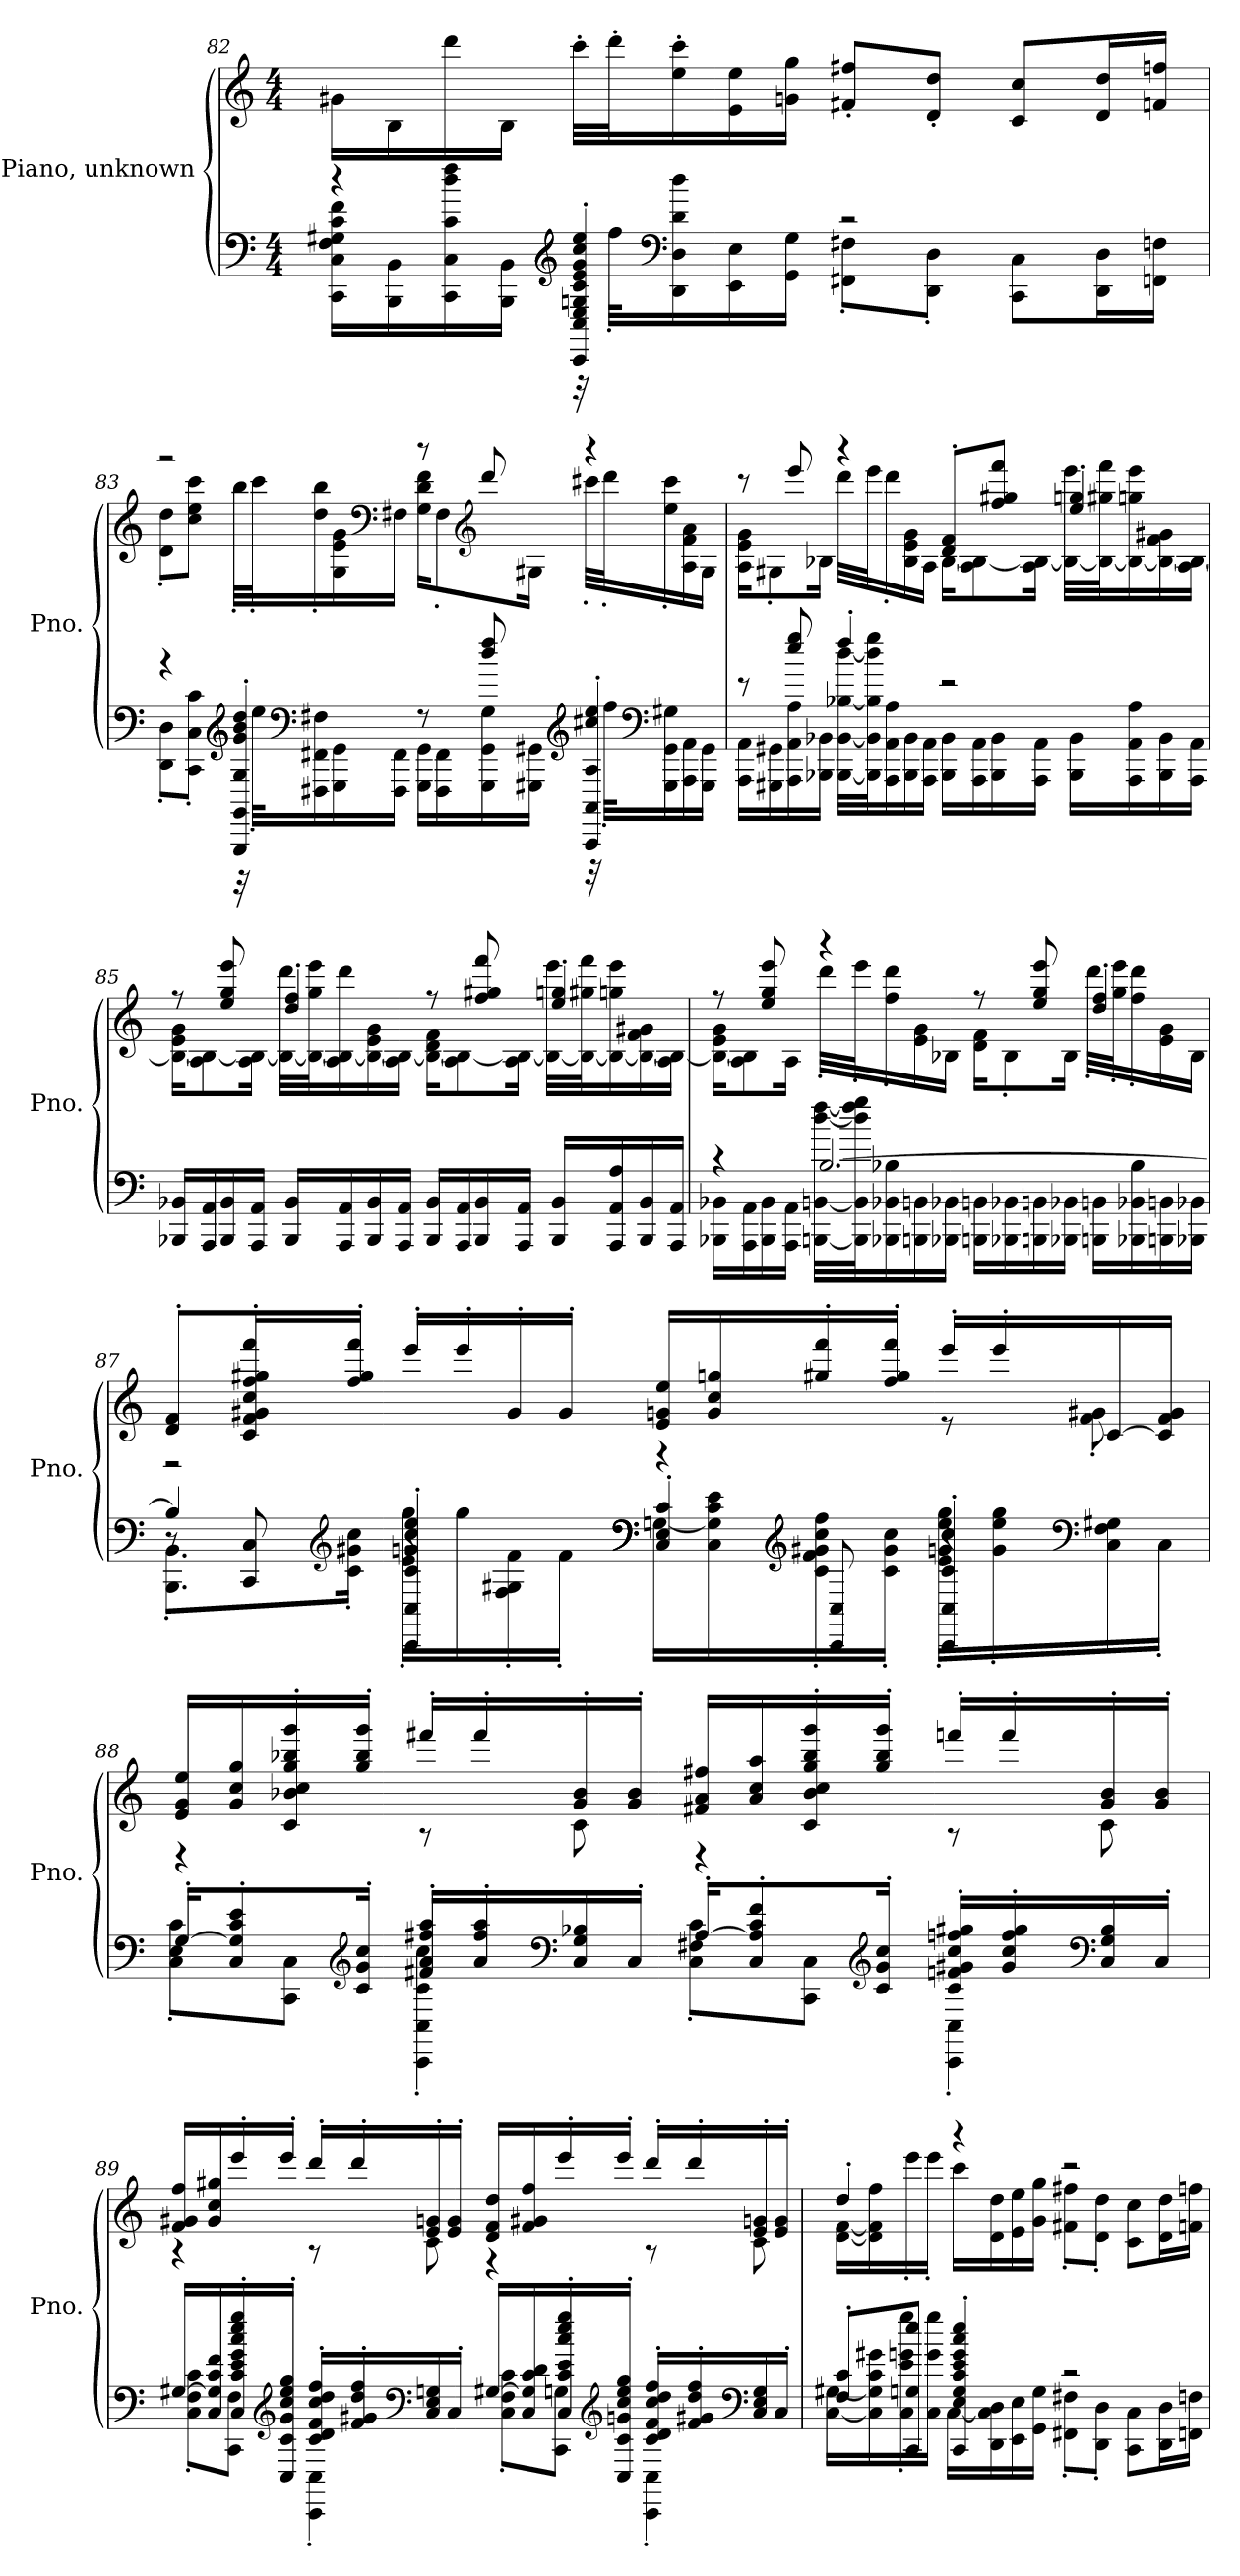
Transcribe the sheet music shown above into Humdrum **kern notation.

**kern	**kern
*part1	*part1
*staff2	*staff1
*I"Piano, unknown	*
*I'Pno.	*
!!LO:LB:g=z
*clefF4	*clefG2
*k[]	*k[]
*M4/4	*M4/4
=82	=82
*^	*
4r	16CC\ 16C\ 16F\ 16G#X\ 16c\ 16f\LL	16g#X\LL
.	16BBB\ 16BB\	16B\
.	16CC\ 16C\ 16c\ 16dd\ 16ff\	16ddd\
.	16BBB\ 16BB\JJ	16B\JJ
*clefG2	*	*
4CC/' 4C/' 4E/' 4Gn/' 4c/' 4e/' 4g/' 4cc/' 4ee/'	32r	32ccc'\LLL
.	32ff'\KLL	32ddd'\J
*clefF4	*	*
.	16DD\ 16D\ 16d\ 16dd\	16ee\' 16ccc\'
.	16EE\ 16E\	16e\ 16ee\
.	16GG\ 16G\JJ	16gn\ 16gg\JJ
2r	8FF#X\' 8F#X\'L	8f#X/' 8ff#X/'L
.	8DD\' 8D\'J	8d/' 8dd/'J
.	8CC\ 8C\L	8c/ 8cc/L
.	16DD\ 16D\L	16d/ 16dd/L
.	16FFn\ 16Fn\JJ	16fn/ 16ffn/JJ
!!LO:LB:g=z
=83	=83	=83
*	*	*^
4r	8DD\' 8D\'L	2r	8d\' 8dd\'L
.	8CC\' 8C\' 8c\'J	.	8cc\ 8ee\ 8ccc\J
*clefG2	*	*	*
4GGG/' 4GG/' 4G/' 4g/' 4b/' 4dd/'	32r	.	32bb'\LLL
.	32ee'\KLL	.	32ccc'\J
*clefF4	*	*	*
.	16FFF#X\ 16FF#X\ 16F#X\	.	16dd\' 16bb\'
.	16GGG\ 16GG\	.	16G\ 16e\ 16g\
*	*	*clefF4	*
.	16FFF#\ 16FF#\JJ	.	16F#X\JJ
8r	16GGG\ 16GG\LL	8r	16G\ 16d\ 16f\KL
.	16FFF#\ 16FF#\	.	8F#'\
*	*	*clefG2	*
8dd/ 8ff/	16GGG\ 16GG\ 16G\	8ddd/	.
.	16GGG#X\ 16GG#X\JJ	.	16G#X\Jk
*clefG2	*	*	*
4AAA/' 4AA/' 4A/' 4cc#X/' 4ee/'	32r	4r	32ccc#X'\LLL
.	32ff'\KLL	.	32ddd'\J
*clefF4	*	*	*
.	16GGG#\ 16GG#\ 16G#X\	.	16ee\' 16ccc#\'
.	16AAA\ 16AA\	.	16A\ 16f\ 16a\
.	16GGG#\ 16GG#\JJ	.	16G#\JJ
!!LO:LB:g=z	!!
=84	=84	=84	=84
8r	16AAA\ 16AA\LL	8r	16A\ 16e\ 16g\KL
.	16GGG#X\ 16GG#X\	.	8G#X'\
8ee/ 8gg/	16AAA\ 16AA\ 16A\	8eee/	.
.	16BBB-X\ 16BB-X\JJ	.	16B-X\Jk
4ff'/	[32BBB-\ [32BB-\ [32B-X\ [32dd\LLL	4r	32ddd\LLL
.	32BBB-\] 32BB-\] 32B-\] 32dd\] 32gg\J	.	32eee\J
.	16AAA\ 16AA\ 16A\	.	16ddd'\
.	16BBB-\ 16BB-\	.	16B-\ 16e\ 16g\
.	16AAA\ 16AA\JJ	.	16A\JJ
2r	16BBB-\ 16BB-\LL	8d/' 8f/'L	[16B-\KL
.	16AAA\ 16AA\	.	8A\ 8B-\_
.	16BBB-\ 16BB-\	8ff/ 8gg#X/ 8fff/J	.
.	16AAA\ 16AA\JJ	.	16A\ 16B-\_Jk
.	16BBB-\ 16BB-\LL	4ee/' 4ggn/'	32B-\_ 32eee\LLL
.	.	.	32B-\_ 32gg#X\ 32fff\J
.	16AAA\ 16AA\ 16A\	.	16B-\_ 16ggn\ 16eee\
.	16BBB-\ 16BB-\	.	16B-\_ 16f\ 16g#X\
.	16AAA\ 16AA\JJ	.	16A\ 16B-\_JJ
*v	*v	*	*
!!LO:LB:g=z	!!
=85	=85	=85
16BBB-X/ 16BB-X/LL	8r	16B-\_ 16e\ 16g\KL
16AAA/ 16AA/	.	8A\ 8B-\_
16BBB-/ 16BB-/	8ee/ 8gg/ 8eee/	.
16AAA/ 16AA/JJ	.	16A\ 16B-\_Jk
16BBB-/ 16BB-/LL	4dd/' 4ff/'	32B-\_ 32ddd\LLL
.	.	32B-\_ 32gg\ 32eee\J
16AAA/ 16AA/	.	16A\ 16B-\_ 16ddd\
16BBB-/ 16BB-/	.	16B-\_ 16e\ 16g\
16AAA/ 16AA/JJ	.	16A\ 16B-\_JJ
16BBB-/ 16BB-/LL	8r	16B-\_ 16d\ 16f\KL
16AAA/ 16AA/	.	8A\ 8B-\_
16BBB-/ 16BB-/	8ff/ 8gg#X/ 8fff/	.
16AAA/ 16AA/JJ	.	16A\ 16B-\_Jk
16BBB-/ 16BB-/LL	4ee/' 4ggn/'	32B-\_ 32eee\LLL
.	.	32B-\_ 32gg#X\ 32fff\J
16AAA/ 16AA/ 16A/	.	16B-\_ 16ggn\ 16eee\
16BBB-/ 16BB-/	.	16B-\_ 16f\ 16g#X\
16AAA/ 16AA/JJ	.	16A\ 16B-\_JJ
!!LO:PB:g=z	!!
=86	=86	=86
*^	*	*
4r	16BBB-X\ 16BB-X\LL	8r	16B-\_ 16e\ 16g\KL
.	16AAA\ 16AA\	.	8A\ 8B-\]
.	16BBB-\ 16BB-\	8ee/ 8gg/ 8eee/	.
.	16AAA\ 16AA\JJ	.	16A\Jk
[2.B/	[32BBBn\ [32BBn\ [32dd\ [32ff\LLL	4r	32ddd'\LLL
.	32BBB\] 32BB\] 32dd\] 32ff\] 32gg\J	.	32eee'\J
.	16BBB-X\ 16BB-X\ 16B-X\	.	16ff\' 16ddd\'
.	16BBBn\ 16BBn\	.	16e\ 16g\
.	16BBB-X\ 16BB-X\JJ	.	16B-X\JJ
.	16BBBn\ 16BBn\LL	8r	16d\ 16f\KL
.	16BBB-X\ 16BB-X\	.	8B-'\
.	16BBBn\ 16BBn\	8ee/ 8gg/ 8eee/	.
.	16BBB-X\ 16BB-X\JJ	.	16B-\Jk
.	16BBBn\ 16BBn\LL	4dd/' 4ff/'	32ddd'\LLL
.	.	.	32gg\' 32eee\'J
.	16BBB-X\ 16BB-X\ 16B-\	.	16ff\' 16ddd\'
.	16BBBn\ 16BBn\	.	16e\ 16g\
.	16BBB-X\ 16BB-X\JJ	.	16B-\JJ
!!LO:LB:g=z	!!
=87	=87	=87	=87
*	*^	*	*
4B/]	8.BBB\' 8.BB\'L	8r	8d/' 8f/'L	2r
.	.	8CC/ 8C/	16c/' 16f/' 16g#X/' 16cc/' 16ff/' 16gg#X/' 16fff/'L	.
*clefG2	*	*	*	*
.	16c\' 16g#X\' 16cc\'Jk	.	16ff/' 16gg#/' 16fff/'JJ	.
4CC/' 4C/' 4c/' 4gn/' 4cc/' 4ee/'	16e\' 16gg\'LL	4r	16eee'/LL	.
.	16gg\	.	16eee'/	.
.	16F\' 16G#X\' 16f\'	.	16g#'/	.
.	16f'\JJ	.	16g#'/JJ	.
*clefF4	*	*	*	*
4C/' 4E/' 4c/'	[16Gn\LL	8r	16e/ 16gn/ 16ee/LL	4r
.	16C\ 16G\] 16c\ 16e\	.	16g/ 16cc/ 16ggn/	.
*clefG2	*	*	*	*
.	16c\' 16f\' 16g#X\' 16cc\' 16ff\'	8CC/ 8C/	16gg#X/' 16fff/'	.
.	16c\' 16g#\' 16cc\'JJ	.	16ff/' 16gg#/' 16fff/'JJ	.
4CC/' 4C/' 4c/' 4cc/'	16e\' 16gn\' 16ee\' 16gg\'LL	4r	16eee'/LL	8r
.	16g\' 16ee\' 16gg\'	.	16eee'/	.
*clefF4	*	*	*	*
.	16C\ 16F\ 16G#X\	.	[16c/	8f\' 8g#X\'
.	16C'\JJ	.	16c/] 16f/ 16g#/JJ	.
*	*v	*v	*	*
!!LO:LB:g=z	!!
=88	=88	=88	=88
[16G'/KL	8C\' 8E\' 8c\'L	16e/ 16g/ 16ee/LL	4r
8C/' 8G/]' 8c/' 8e/'	.	16g/ 16cc/ 16gg/	.
.	8CC\ 8C\J	16c/' 16b-X/' 16cc/' 16gg/' 16bb-X/' 16ggg/'	.
*clefG2	*	*	*
16c/' 16g/' 16cc/'Jk	.	16gg/' 16bb-/' 16ggg/'JJ	.
16f#X/' 16a/' 16ff#X/' 16aa/'LL	4CC\' 4C\' 4c\' 4cc\'	16fff#X'/LL	8r
16a/' 16ff#/' 16aa/'	.	16fff#'/	.
*clefF4	*	*	*
16C/ 16G/ 16B-X/	.	16g/' 16b-/'	8c\
16C'/JJ	.	16g/' 16b-/'JJ	.
[16A'/KL	8C\' 8F#X\' 8c\'L	16f#X/ 16a/ 16ff#X/LL	4r
8C/' 8A/]' 8c/' 8f#/'	.	16a/ 16cc/ 16aa/	.
.	8CC\ 8C\J	16c/' 16b-/' 16cc/' 16gg/' 16bb-/' 16ggg/'	.
*clefG2	*	*	*
16c/' 16g/' 16cc/'Jk	.	16gg/' 16bb-/' 16ggg/'JJ	.
16c/' 16fn/' 16g#X/' 16cc/' 16ffn/' 16gg#X/'LL	4CC\' 4C\'	16fffn'/LL	8r
16g#/' 16cc/' 16ff/' 16gg#/'	.	16fff'/	.
*clefF4	*	*	*
16C/ 16G/ 16B-/	.	16g/' 16b-/'	8c\
16C'/JJ	.	16g/' 16b-/'JJ	.
!!LO:LB:g=z	!!
=89	=89	=89	=89
[16G#X/LL	8C\' 8F\' 8c\'L	16f/ 16g#X/ 16ff/LL	4r
16C/ 16G#/] 16c/ 16f/	.	16g#/ 16cc/ 16gg#X/	.
16C/' 16c/' 16e/' 16g/' 16cc/' 16ee/' 16gg/'	8CC\ 8F\J	16eee'/	.
*clefG2	*	*	*
16C/' 16c/' 16g/' 16cc/' 16ee/' 16gg/'JJ	.	16eee'/JJ	.
16c/' 16d/' 16f/' 16cc/' 16dd/' 16ff/'LL	4CC\' 4C\'	16ddd'/LL	8r
16f/' 16g#X/' 16dd/' 16ff/'	.	16ddd'/	.
*clefF4	*	*	*
16C/ 16E/ 16Gn/	.	16e/' 16gn/'	8c\
16C'/JJ	.	16e/' 16g/'JJ	.
[16G#X/LL	8C\' 8F\' 8c\'L	16d/ 16f/ 16dd/LL	4r
16C/ 16G#/] 16c/ 16d/	.	16f/ 16g#X/ 16ff/	.
16C/' 16c/' 16e/' 16cc/' 16ee/' 16gg/'	8CC\ 8Gn\J	16eee'/	.
*clefG2	*	*	*
16C/' 16c/' 16gn/' 16cc/' 16ee/' 16gg/'JJ	.	16eee'/JJ	.
16c/' 16d/' 16f/' 16cc/' 16dd/' 16ff/'LL	4CC\' 4C\'	16ddd'/LL	8r
16f/' 16g#X/' 16dd/' 16ff/'	.	16ddd'/	.
*clefF4	*	*	*
16C/ 16E/ 16G/	.	16e/' 16gn/'	8c\
16C'/JJ	.	16e/' 16g/'JJ	.
!!LO:LB:g=z	!!
=90	=90	=90	=90
8F/' 8c/'L	[16C\ [16G#X\LL	4dd'/	[16d\ [16f\LL
.	16C\] 16G#\] 16c\ 16g#X\	.	16d\] 16f\] 16ff\
8CC/ 8Gn/ 8ee/J	16C\' 16e\' 16gn\' 16gg\'	.	16eee'\
.	16C\ 16g\ 16gg\JJ	.	16eee'\JJ
4CC/' 4E/' 4G/' 4c/' 4e/' 4g/' 4cc/' 4ee/'	[16C\LL	4r	16ccc\LL
.	16DD\ 16C\] 16D\	.	16d\ 16dd\
.	16EE\ 16E\	.	16e\ 16ee\
.	16GG\ 16G\JJ	.	16g\ 16gg\JJ
2r	8FF#X\' 8F#X\'L	2r	8f#X\' 8ff#X\'L
.	8DD\' 8D\'J	.	8d\' 8dd\'J
.	8CC\ 8C\L	.	8c\ 8cc\L
.	16DD\ 16D\L	.	16d\ 16dd\L
.	16FFn\ 16Fn\JJ	.	16fn\ 16ffn\JJ
*v	*v	*	*
*	*v	*v
=	=
*-	*-
